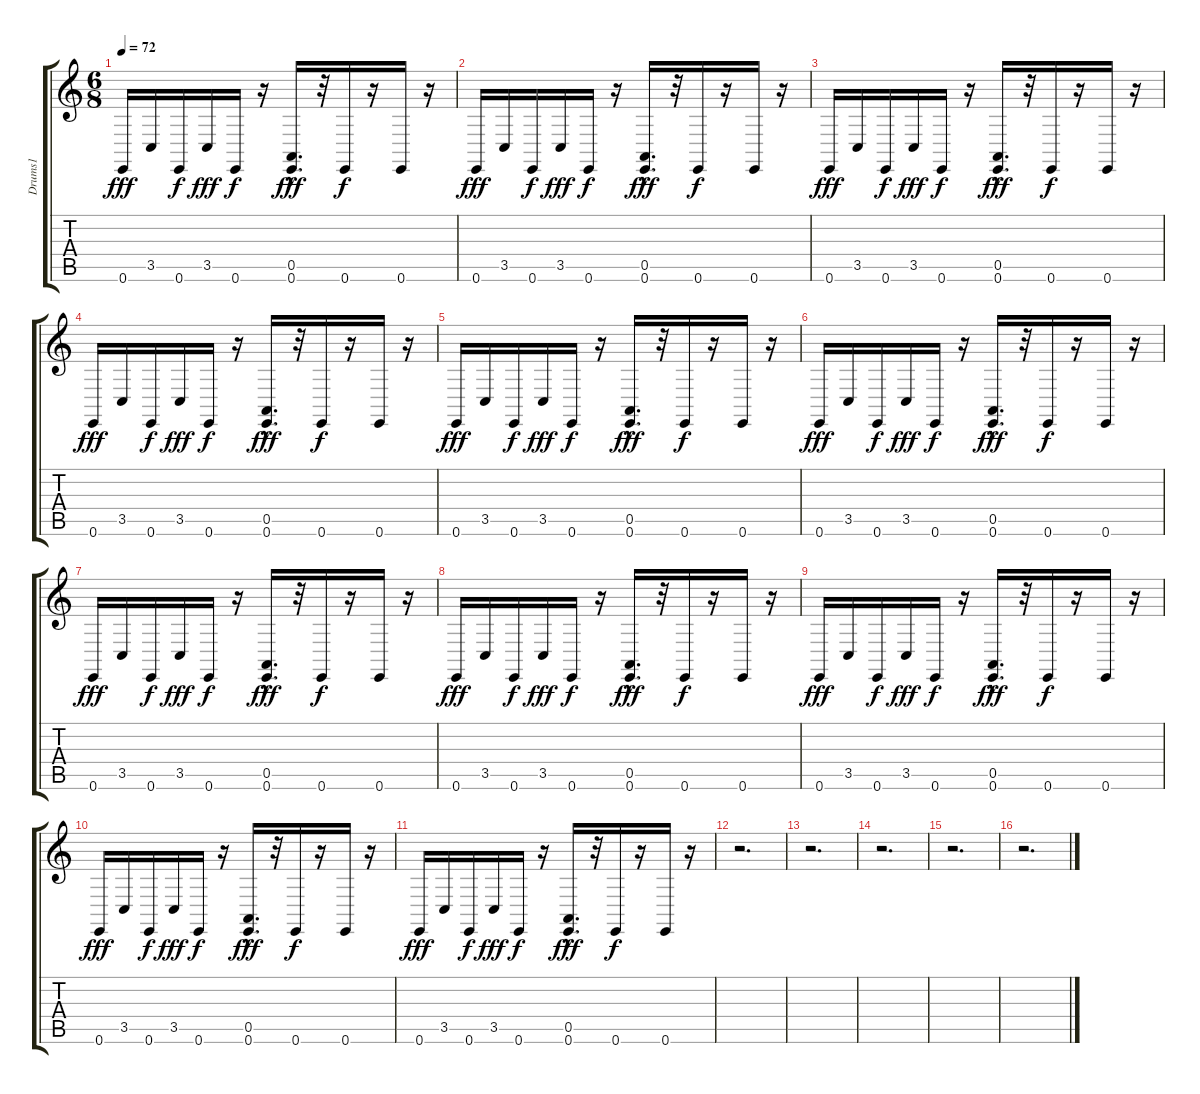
\track ("Drums1" "Drums1") {instrument melodictom}
\staff {score tabs}
\tuning (E4 B3 G3 D3 A2 E2) {hide}
\ts (6 8)
\tempo 72
\clef g2
\ks c
0.6.16{dy fff} 3.5.16 0.6.16{dy f} 3.5.16{dy fff} 0.6.16{dy f} r.16 (0.5{hac} 0.6).16{d dy fff} r.32 0.6.16{dy f} r.16 0.6.16 r.16 |
0.6.16{dy fff} 3.5.16 0.6.16{dy f} 3.5.16{dy fff} 0.6.16{dy f} r.16 (0.5{hac} 0.6).16{d dy fff} r.32 0.6.16{dy f} r.16 0.6.16 r.16 |
0.6.16{dy fff} 3.5.16 0.6.16{dy f} 3.5.16{dy fff} 0.6.16{dy f} r.16 (0.5{hac} 0.6).16{d dy fff} r.32 0.6.16{dy f} r.16 0.6.16 r.16 |
0.6.16{dy fff} 3.5.16 0.6.16{dy f} 3.5.16{dy fff} 0.6.16{dy f} r.16 (0.5{hac} 0.6).16{d dy fff} r.32 0.6.16{dy f} r.16 0.6.16 r.16 |
0.6.16{dy fff} 3.5.16 0.6.16{dy f} 3.5.16{dy fff} 0.6.16{dy f} r.16 (0.5{hac} 0.6).16{d dy fff} r.32 0.6.16{dy f} r.16 0.6.16 r.16 |
0.6.16{dy fff} 3.5.16 0.6.16{dy f} 3.5.16{dy fff} 0.6.16{dy f} r.16 (0.5{hac} 0.6).16{d dy fff} r.32 0.6.16{dy f} r.16 0.6.16 r.16 |
0.6.16{dy fff} 3.5.16 0.6.16{dy f} 3.5.16{dy fff} 0.6.16{dy f} r.16 (0.5{hac} 0.6).16{d dy fff} r.32 0.6.16{dy f} r.16 0.6.16 r.16 |
0.6.16{dy fff} 3.5.16 0.6.16{dy f} 3.5.16{dy fff} 0.6.16{dy f} r.16 (0.5{hac} 0.6).16{d dy fff} r.32 0.6.16{dy f} r.16 0.6.16 r.16 |
0.6.16{dy fff} 3.5.16 0.6.16{dy f} 3.5.16{dy fff} 0.6.16{dy f} r.16 (0.5{hac} 0.6).16{d dy fff} r.32 0.6.16{dy f} r.16 0.6.16 r.16 |
0.6.16{dy fff} 3.5.16 0.6.16{dy f} 3.5.16{dy fff} 0.6.16{dy f} r.16 (0.5{hac} 0.6).16{d dy fff} r.32 0.6.16{dy f} r.16 0.6.16 r.16 |
0.6.16{dy fff} 3.5.16 0.6.16{dy f} 3.5.16{dy fff} 0.6.16{dy f} r.16 (0.5{hac} 0.6).16{d dy fff} r.32 0.6.16{dy f} r.16 0.6.16 r.16 |
r.2{d} |
r.2{d} |
r.2{d} |
r.2{d} |
r.2{d}
